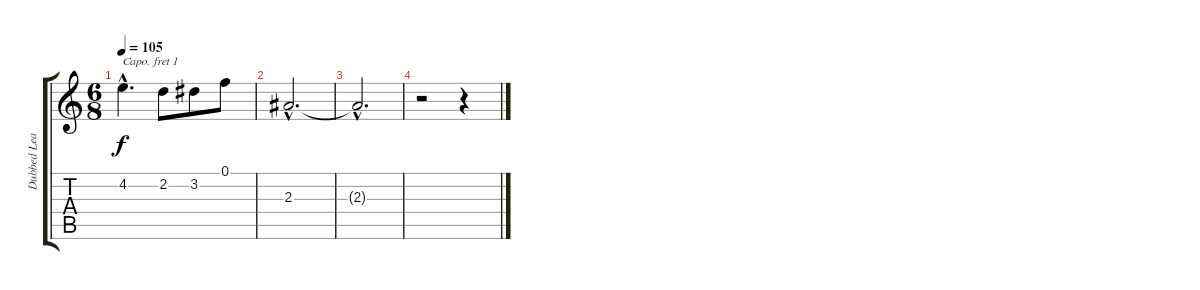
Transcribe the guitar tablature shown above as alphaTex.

\track ("Dubbed Lead Guitar" "Dubbed Lea") {instrument electricguitarclean}
\staff {score tabs}
\capo 1
\tuning (E4 B3 G3 D3 A2 E2) {hide}
\ts (6 8)
\tempo 105
\clef g2
\ks c
4.2{hac t}.4{d dy f} 2.2.8 3.2.8 0.1.8 |
2.3{hac}.2{d} |
2.3{hac t}.2{d} |
r.2 r.4
